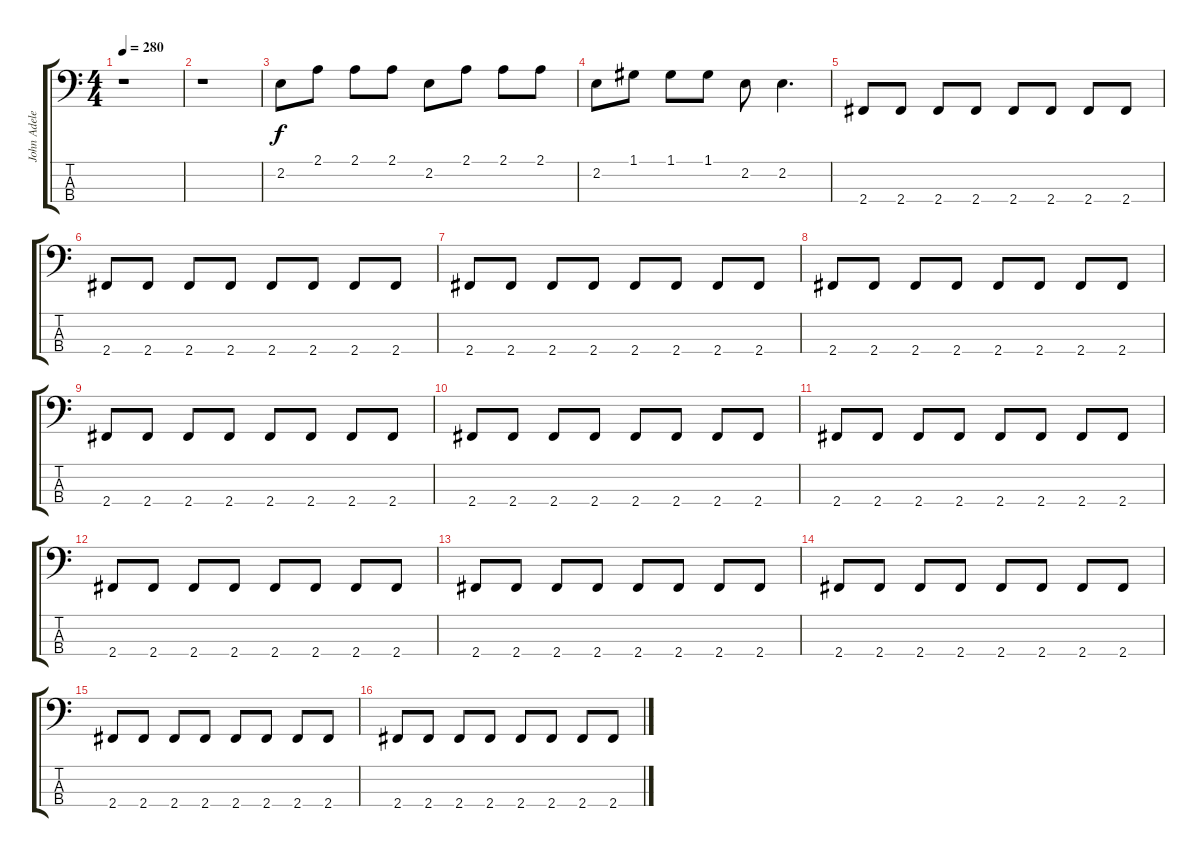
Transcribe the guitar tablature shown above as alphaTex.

\track ("John Adelerte (Bass)" "John Adele") {instrument electricbassfinger}
\staff {score tabs}
\tuning (G2 D2 A1 E1) {hide}
\ts (4 4)
\tempo 280
\clef f4
\ks c
r.1{dy f} |
r.1 |
2.2.8 2.1.8 2.1.8 2.1.8 2.2.8 2.1.8 2.1.8 2.1.8 |
2.2.8 1.1.8 1.1.8 1.1.8 2.2.8 2.2.4{d} |
2.4.8 2.4.8 2.4.8 2.4.8 2.4.8 2.4.8 2.4.8 2.4.8 |
2.4.8 2.4.8 2.4.8 2.4.8 2.4.8 2.4.8 2.4.8 2.4.8 |
2.4.8 2.4.8 2.4.8 2.4.8 2.4.8 2.4.8 2.4.8 2.4.8 |
2.4.8 2.4.8 2.4.8 2.4.8 2.4.8 2.4.8 2.4.8 2.4.8 |
2.4.8 2.4.8 2.4.8 2.4.8 2.4.8 2.4.8 2.4.8 2.4.8 |
2.4.8 2.4.8 2.4.8 2.4.8 2.4.8 2.4.8 2.4.8 2.4.8 |
2.4.8 2.4.8 2.4.8 2.4.8 2.4.8 2.4.8 2.4.8 2.4.8 |
2.4.8 2.4.8 2.4.8 2.4.8 2.4.8 2.4.8 2.4.8 2.4.8 |
2.4.8 2.4.8 2.4.8 2.4.8 2.4.8 2.4.8 2.4.8 2.4.8 |
2.4.8 2.4.8 2.4.8 2.4.8 2.4.8 2.4.8 2.4.8 2.4.8 |
2.4.8 2.4.8 2.4.8 2.4.8 2.4.8 2.4.8 2.4.8 2.4.8 |
2.4.8 2.4.8 2.4.8 2.4.8 2.4.8 2.4.8 2.4.8 2.4.8
